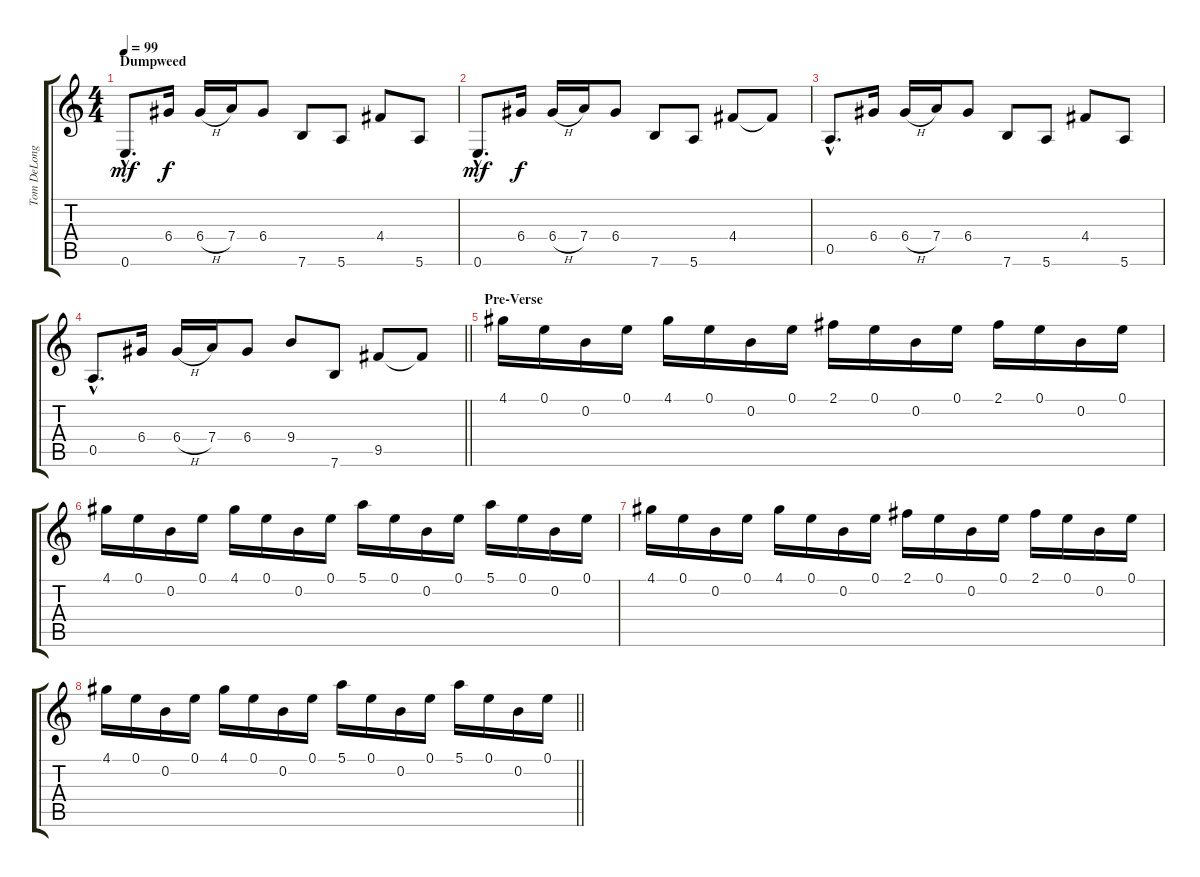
\track ("Tom DeLonge (Standard)" "Tom DeLong") {instrument distortionguitar}
\staff {score tabs}
\tuning (E4 B3 G3 D3 A2 E2) {hide}
\ts (4 4)
\section ("" "Dumpweed")
\tempo 99
\clef g2
\ks c
0.6{hac}.8{d dy mf instrument distortionguitar} 6.4.16{dy f} 6.4{h}.16 7.4.16 6.4.8 7.6.8 5.6.8 4.4.8 5.6.8 |
0.6{hac}.8{d dy mf} 6.4.16{dy f} 6.4{h}.16 7.4.16 6.4.8 7.6.8 5.6.8 4.4.8 4.4{t}.8 |
0.5{hac}.8{d} 6.4.16 6.4{h}.16 7.4.16 6.4.8 7.6.8 5.6.8 4.4.8 5.6.8 |
\barLineRight lightlight
0.5{hac}.8{d} 6.4.16 6.4{h}.16 7.4.16 6.4.8 9.4.8 7.6.8 9.5.8 9.5{t}.8 |
\section ("" "Pre-Verse")
4.1.16 0.1.16 0.2.16 0.1.16 4.1.16 0.1.16 0.2.16 0.1.16 2.1.16 0.1.16 0.2.16 0.1.16 2.1.16 0.1.16 0.2.16 0.1.16 |
4.1.16 0.1.16 0.2.16 0.1.16 4.1.16 0.1.16 0.2.16 0.1.16 5.1.16 0.1.16 0.2.16 0.1.16 5.1.16 0.1.16 0.2.16 0.1.16 |
4.1.16 0.1.16 0.2.16 0.1.16 4.1.16 0.1.16 0.2.16 0.1.16 2.1.16 0.1.16 0.2.16 0.1.16 2.1.16 0.1.16 0.2.16 0.1.16 |
\barLineRight lightlight
4.1.16 0.1.16 0.2.16 0.1.16 4.1.16 0.1.16 0.2.16 0.1.16 5.1.16 0.1.16 0.2.16 0.1.16 5.1.16 0.1.16 0.2.16 0.1.16
